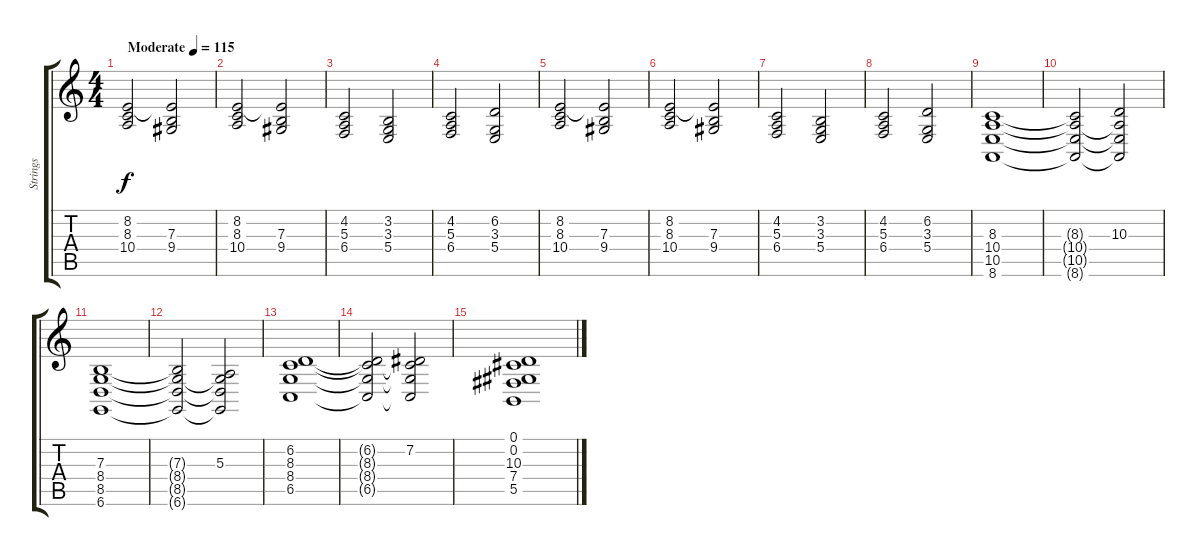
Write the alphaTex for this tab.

\track ("Strings" "Strings") {instrument synthstrings1}
\staff {score tabs}
\tuning (Db4 Ab3 E3 B2 Gb2 Db2) {hide}
\ts (4 4)
\tempo (115 "Moderate")
\clef g2
\ks c
(8.2 8.3 10.4).2{dy f instrument synthstrings1} (8.2{t} 7.3 9.4).2 |
(8.2 8.3 10.4).2 (8.2{t} 7.3 9.4).2 |
(4.2 5.3 6.4).2 (3.2 3.3 5.4).2 |
(4.2 5.3 6.4).2 (6.2 3.3 5.4).2 |
(8.2 8.3 10.4).2 (8.2{t} 7.3 9.4).2 |
(8.2 8.3 10.4).2 (8.2{t} 7.3 9.4).2 |
(4.2 5.3 6.4).2 (3.2 3.3 5.4).2 |
(4.2 5.3 6.4).2 (6.2 3.3 5.4).2 |
(8.3 10.4 10.5 8.6).1 |
(8.3{t} 10.4{t} 10.5{t} 8.6{t}).2 (10.3 10.4{t} 10.5{t} 8.6{t}).2 |
(7.3 8.4 8.5 6.6).1 |
(7.3{t} 8.4{t} 8.5{t} 6.6{t}).2 (5.3 8.4{t} 8.5{t} 6.6{t}).2 |
(6.2 8.3 8.4 6.5).1 |
(6.2{t} 8.3{t} 8.4{t} 6.5{t}).2 (7.2 8.3{t} 8.4{t} 6.5{t}).2 |
(0.1 0.2 10.3 7.4 5.5).1
